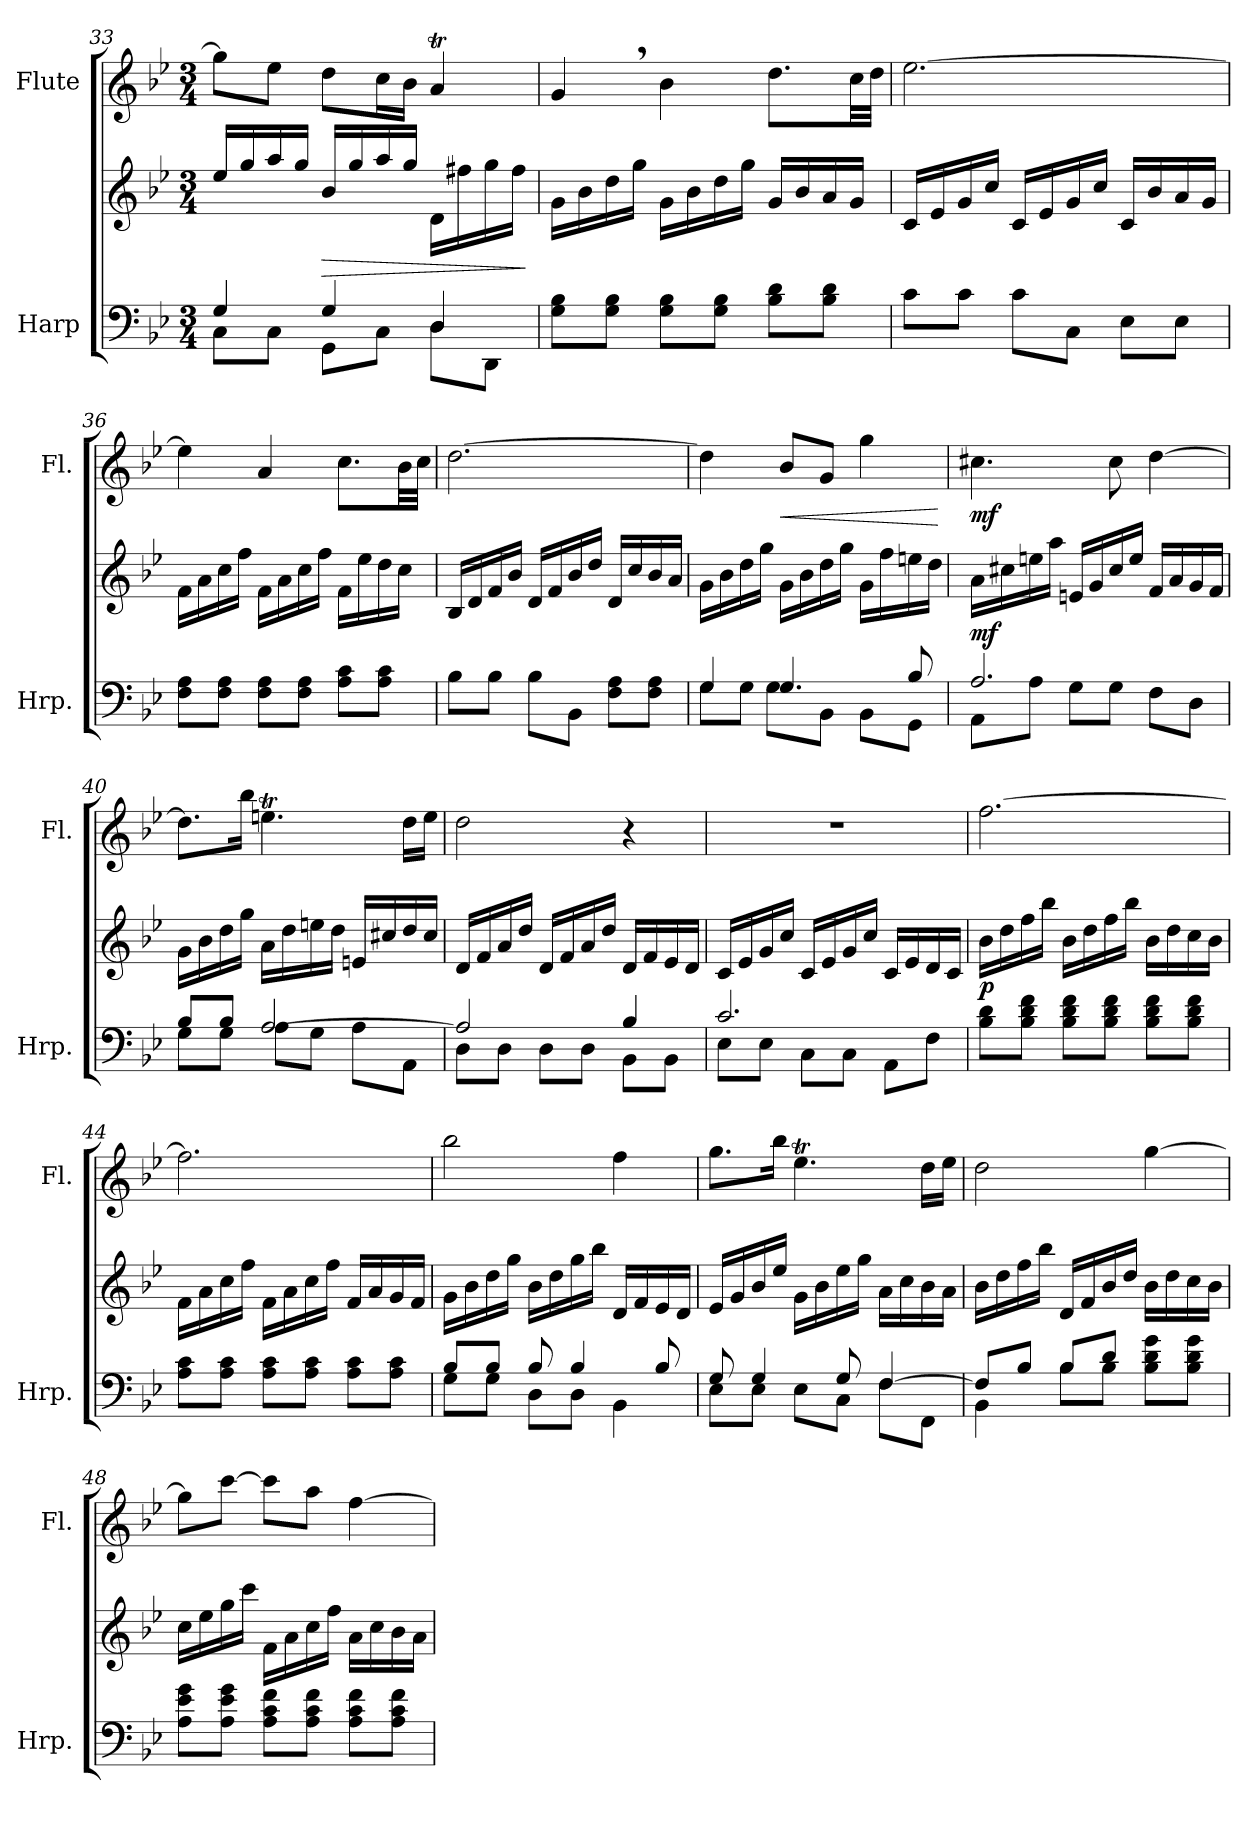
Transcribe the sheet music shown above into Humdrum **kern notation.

**kern	**kern	**dynam	**kern	**dynam
*part2	*part2	*part2	*part1	*part1
*staff3	*staff2	*staff2/3	*staff1	*staff1
*I"Harp	*	*	*I"Flute	*
*I'Hrp.	*	*	*I'Fl.	*
*clefF4	*clefG2	*	*clefG2	*
*k[b-e-]	*k[b-e-]	*	*k[b-e-]	*
*M3/4	*M3/4	*	*M3/4	*
=33	=33	=33	=33	=33
*^	*	*	*	*
4G/	8C\L	16ee-/LL	.	8gg\L]	.
.	.	16gg/	.	.	.
.	8C\J	16aa/	.	8ee-\J	.
.	.	16gg/JJ	.	.	.
!	!	!	!LO:HP:b	!	!
4G/	8GG\L	16b-/LL	>	8dd\L	.
.	.	16gg/	.	.	.
.	8C\J	16aa/	.	16cc\L	.
.	.	16gg/JJ	.	16b-\JJ	.
4D/	8D\L	16d\LL	.	4at/	.
.	.	16ff#X\	.	.	.
.	8DD\J	16gg\	.	.	.
.	.	16ff#\JJ	.	.	.
*v	*v	*	*	*	*
.	.	]	.	.
=34	=34	=34	=34	=34
8G\ 8B-\L	16g\LL	.	4g,/	.
.	16b-\	.	.	.
8G\ 8B-\J	16dd\	.	.	.
.	16gg\JJ	.	.	.
8G\ 8B-\L	16g\LL	.	4b-\	.
.	16b-\	.	.	.
8G\ 8B-\J	16dd\	.	.	.
.	16gg\JJ	.	.	.
8B-\ 8d\L	16g/LL	.	8.dd\L	.
.	16b-/	.	.	.
8B-\ 8d\J	16a/	.	.	.
.	16g/JJ	.	32cc\LL	.
.	.	.	32dd\JJJ	.
=35	=35	=35	=35	=35
8c\L	16c/LL	.	[2.ee-\	.
.	16e-/	.	.	.
8c\J	16g/	.	.	.
.	16cc/JJ	.	.	.
8c\L	16c/LL	.	.	.
.	16e-/	.	.	.
8C\J	16g/	.	.	.
.	16cc/JJ	.	.	.
8E-\L	16c/LL	.	.	.
.	16b-/	.	.	.
8E-\J	16a/	.	.	.
.	16g/JJ	.	.	.
!!LO:PB:g=z
=36	=36	=36	=36	=36
8F\ 8A\L	16f\LL	.	4ee-\]	.
.	16a\	.	.	.
8F\ 8A\J	16cc\	.	.	.
.	16ff\JJ	.	.	.
8F\ 8A\L	16f\LL	.	4a/	.
.	16a\	.	.	.
8F\ 8A\J	16cc\	.	.	.
.	16ff\JJ	.	.	.
8A\ 8c\L	16f\LL	.	8.cc\L	.
.	16ee-\	.	.	.
8A\ 8c\J	16dd\	.	.	.
.	16cc\JJ	.	32b-\LL	.
.	.	.	32cc\JJJ	.
=37	=37	=37	=37	=37
8B-\L	16B-/LL	.	[2.dd\	.
.	16d/	.	.	.
8B-\J	16f/	.	.	.
.	16b-/JJ	.	.	.
8B-\L	16d/LL	.	.	.
.	16f/	.	.	.
8BB-\J	16b-/	.	.	.
.	16dd/JJ	.	.	.
8F\ 8A\L	16d/LL	.	.	.
.	16cc/	.	.	.
8F\ 8A\J	16b-/	.	.	.
.	16a/JJ	.	.	.
=38	=38	=38	=38	=38
*^	*	*	*	*
4G/	8G\L	16g\LL	.	4dd\]	.
.	.	16b-\	.	.	.
.	8G\J	16dd\	.	.	.
.	.	16gg\JJ	.	.	.
!	!	!	!	!	!LO:HP:b
4.G/	8G\L	16g\LL	.	8b-/L	<
.	.	16b-\	.	.	.
.	8BB-\J	16dd\	.	8g/J	.
.	.	16gg\JJ	.	.	.
.	8BB-\L	16g\LL	.	4gg\	.
.	.	16ff\	.	.	.
8B-/	8GG\J	16een\	.	.	.
.	.	16dd\JJ	.	.	.
*v	*v	*	*	*	*
.	.	.	.	[
!!LO:LB:g=z
=39	=39	=39	=39	=39
*^	*	*	*	*
!	!	!	!LO:DY:b	!	!LO:DY:b
2.A/	8AA\L	16a\LL	mf	4.cc#X\	mf
.	.	16cc#X\	.	.	.
.	8A\J	16een\	.	.	.
.	.	16aa\JJ	.	.	.
.	8G\L	16en/LL	.	.	.
.	.	16g/	.	.	.
.	8G\J	16cc#/	.	8cc#\	.
.	.	16ee/JJ	.	.	.
.	8F\L	16f/LL	.	[4dd\	.
.	.	16a/	.	.	.
.	8D\J	16g/	.	.	.
.	.	16f/JJ	.	.	.
=40	=40	=40	=40	=40	=40
8B-/L	8G\L	16g\LL	.	8.dd\L]	.
.	.	16b-\	.	.	.
8B-/J	8G\J	16dd\	.	.	.
.	.	16gg\JJ	.	16bb-\Jk	.
[2A/	8A\L	16a\LL	.	4.eent\	.
.	.	16dd\	.	.	.
.	8G\J	16een\	.	.	.
.	.	16dd\JJ	.	.	.
.	8A\L	16en/LL	.	.	.
.	.	16cc#X/	.	.	.
.	8AA\J	16dd/	.	16dd\LL	.
.	.	16cc#/JJ	.	16ee\JJ	.
=41	=41	=41	=41	=41	=41
2A/]	8D\L	16d/LL	.	2dd\	.
.	.	16f/	.	.	.
.	8D\J	16a/	.	.	.
.	.	16dd/JJ	.	.	.
.	8D\L	16d/LL	.	.	.
.	.	16f/	.	.	.
.	8D\J	16a/	.	.	.
.	.	16dd/JJ	.	.	.
4B-/	8BB-\L	16d/LL	.	4r	.
.	.	16f/	.	.	.
.	8BB-\J	16e-/	.	.	.
.	.	16d/JJ	.	.	.
!!LO:LB:g=z
=42	=42	=42	=42	=42	=42
2.c/	8E-\L	16c/LL	.	2.r	.
.	.	16e-/	.	.	.
.	8E-\J	16g/	.	.	.
.	.	16cc/JJ	.	.	.
.	8C\L	16c/LL	.	.	.
.	.	16e-/	.	.	.
.	8C\J	16g/	.	.	.
.	.	16cc/JJ	.	.	.
.	8AA\L	16c/LL	.	.	.
.	.	16e-/	.	.	.
.	8F\J	16d/	.	.	.
.	.	16c/JJ	.	.	.
*v	*v	*	*	*	*
=43	=43	=43	=43	=43
!	!	!LO:DY:b	!	!
8B-\ 8d\L	16b-\LL	p	[2.ff\	.
.	16dd\	.	.	.
8B-\ 8d\ 8f\J	16ff\	.	.	.
.	16bb-\JJ	.	.	.
8B-\ 8d\ 8f\L	16b-\LL	.	.	.
.	16dd\	.	.	.
8B-\ 8d\ 8f\J	16ff\	.	.	.
.	16bb-\JJ	.	.	.
8B-\ 8d\ 8f\L	16b-\LL	.	.	.
.	16dd\	.	.	.
8B-\ 8d\ 8f\J	16cc\	.	.	.
.	16b-\JJ	.	.	.
=44	=44	=44	=44	=44
8A\ 8c\L	16f\LL	.	2.ff\]	.
.	16a\	.	.	.
8A\ 8c\J	16cc\	.	.	.
.	16ff\JJ	.	.	.
8A\ 8c\L	16f\LL	.	.	.
.	16a\	.	.	.
8A\ 8c\J	16cc\	.	.	.
.	16ff\JJ	.	.	.
8A\ 8c\L	16f/LL	.	.	.
.	16a/	.	.	.
8A\ 8c\J	16g/	.	.	.
.	16f/JJ	.	.	.
=45	=45	=45	=45	=45
*^	*	*	*	*
8B-/L	8G\L	16g\LL	.	2bb-\	.
.	.	16b-\	.	.	.
8B-/J	8G\J	16dd\	.	.	.
.	.	16gg\JJ	.	.	.
8B-/	8D\L	16b-\LL	.	.	.
.	.	16dd\	.	.	.
4B-/	8D\J	16gg\	.	.	.
.	.	16bb-\JJ	.	.	.
.	4BB-\	16d/LL	.	4ff\	.
.	.	16f/	.	.	.
8B-/	.	16e-/	.	.	.
.	.	16d/JJ	.	.	.
!!LO:LB:g=z
=46	=46	=46	=46	=46	=46
8G/	8E-\L	16e-/LL	.	8.gg\L	.
.	.	16g/	.	.	.
4G/	8E-\J	16b-/	.	.	.
.	.	16ee-/JJ	.	16bb-\Jk	.
.	8E-\L	16g\LL	.	4.ee-T\	.
.	.	16b-\	.	.	.
8G/	8C\J	16ee-\	.	.	.
.	.	16gg\JJ	.	.	.
[4F/	8F\L	16a\LL	.	.	.
.	.	16cc\	.	.	.
.	8FF\J	16b-\	.	16dd\LL	.
.	.	16a\JJ	.	16ee-\JJ	.
=47	=47	=47	=47	=47	=47
8F/L]	4BB-\	16b-\LL	.	2dd\	.
.	.	16dd\	.	.	.
8B-/J	.	16ff\	.	.	.
.	.	16bb-\JJ	.	.	.
8B-/L	8B-\L	16d/LL	.	.	.
.	.	16f/	.	.	.
8d/J	8B-\J	16b-/	.	.	.
.	.	16dd/JJ	.	.	.
8B-\ 8d\ 8g\L	4ryy	16b-\LL	.	[4gg\	.
.	.	16dd\	.	.	.
8B-\ 8d\ 8g\J	.	16cc\	.	.	.
.	.	16b-\JJ	.	.	.
*v	*v	*	*	*	*
=48	=48	=48	=48	=48
8A\ 8e-\ 8g\L	16cc\LL	.	8gg\L]	.
.	16ee-\	.	.	.
8A\ 8e-\ 8g\J	16gg\	.	[8ccc\J	.
.	16ccc\JJ	.	.	.
8A\ 8c\ 8f\L	16f\LL	.	8ccc\L]	.
.	16a\	.	.	.
8A\ 8c\ 8f\J	16cc\	.	8aa\J	.
.	16ff\JJ	.	.	.
8A\ 8c\ 8f\L	16a\LL	.	[4ff\	.
.	16cc\	.	.	.
8A\ 8c\ 8f\J	16b-\	.	.	.
.	16a\JJ	.	.	.
=	=	=	=	=
*-	*-	*-	*-	*-
